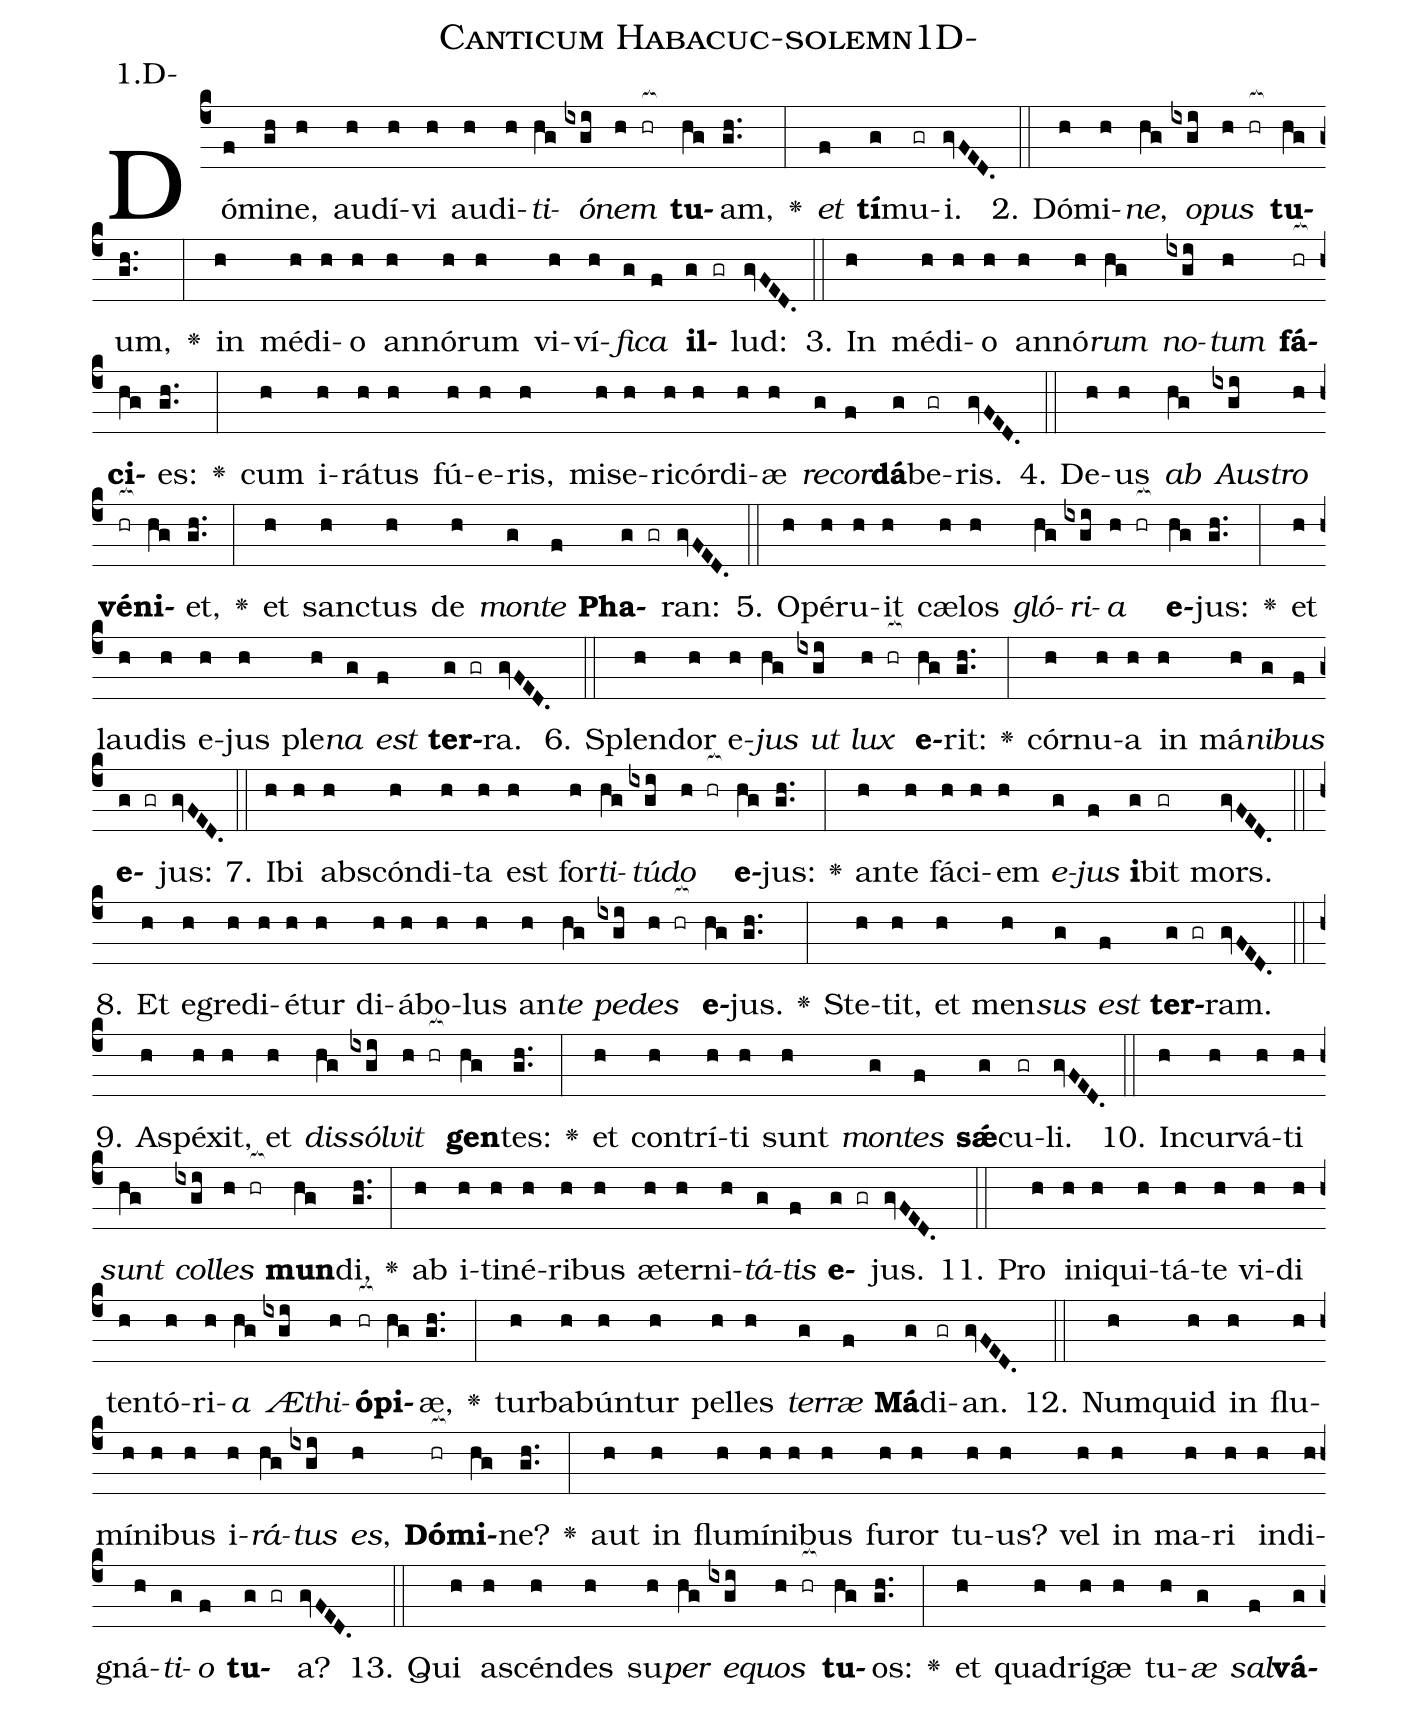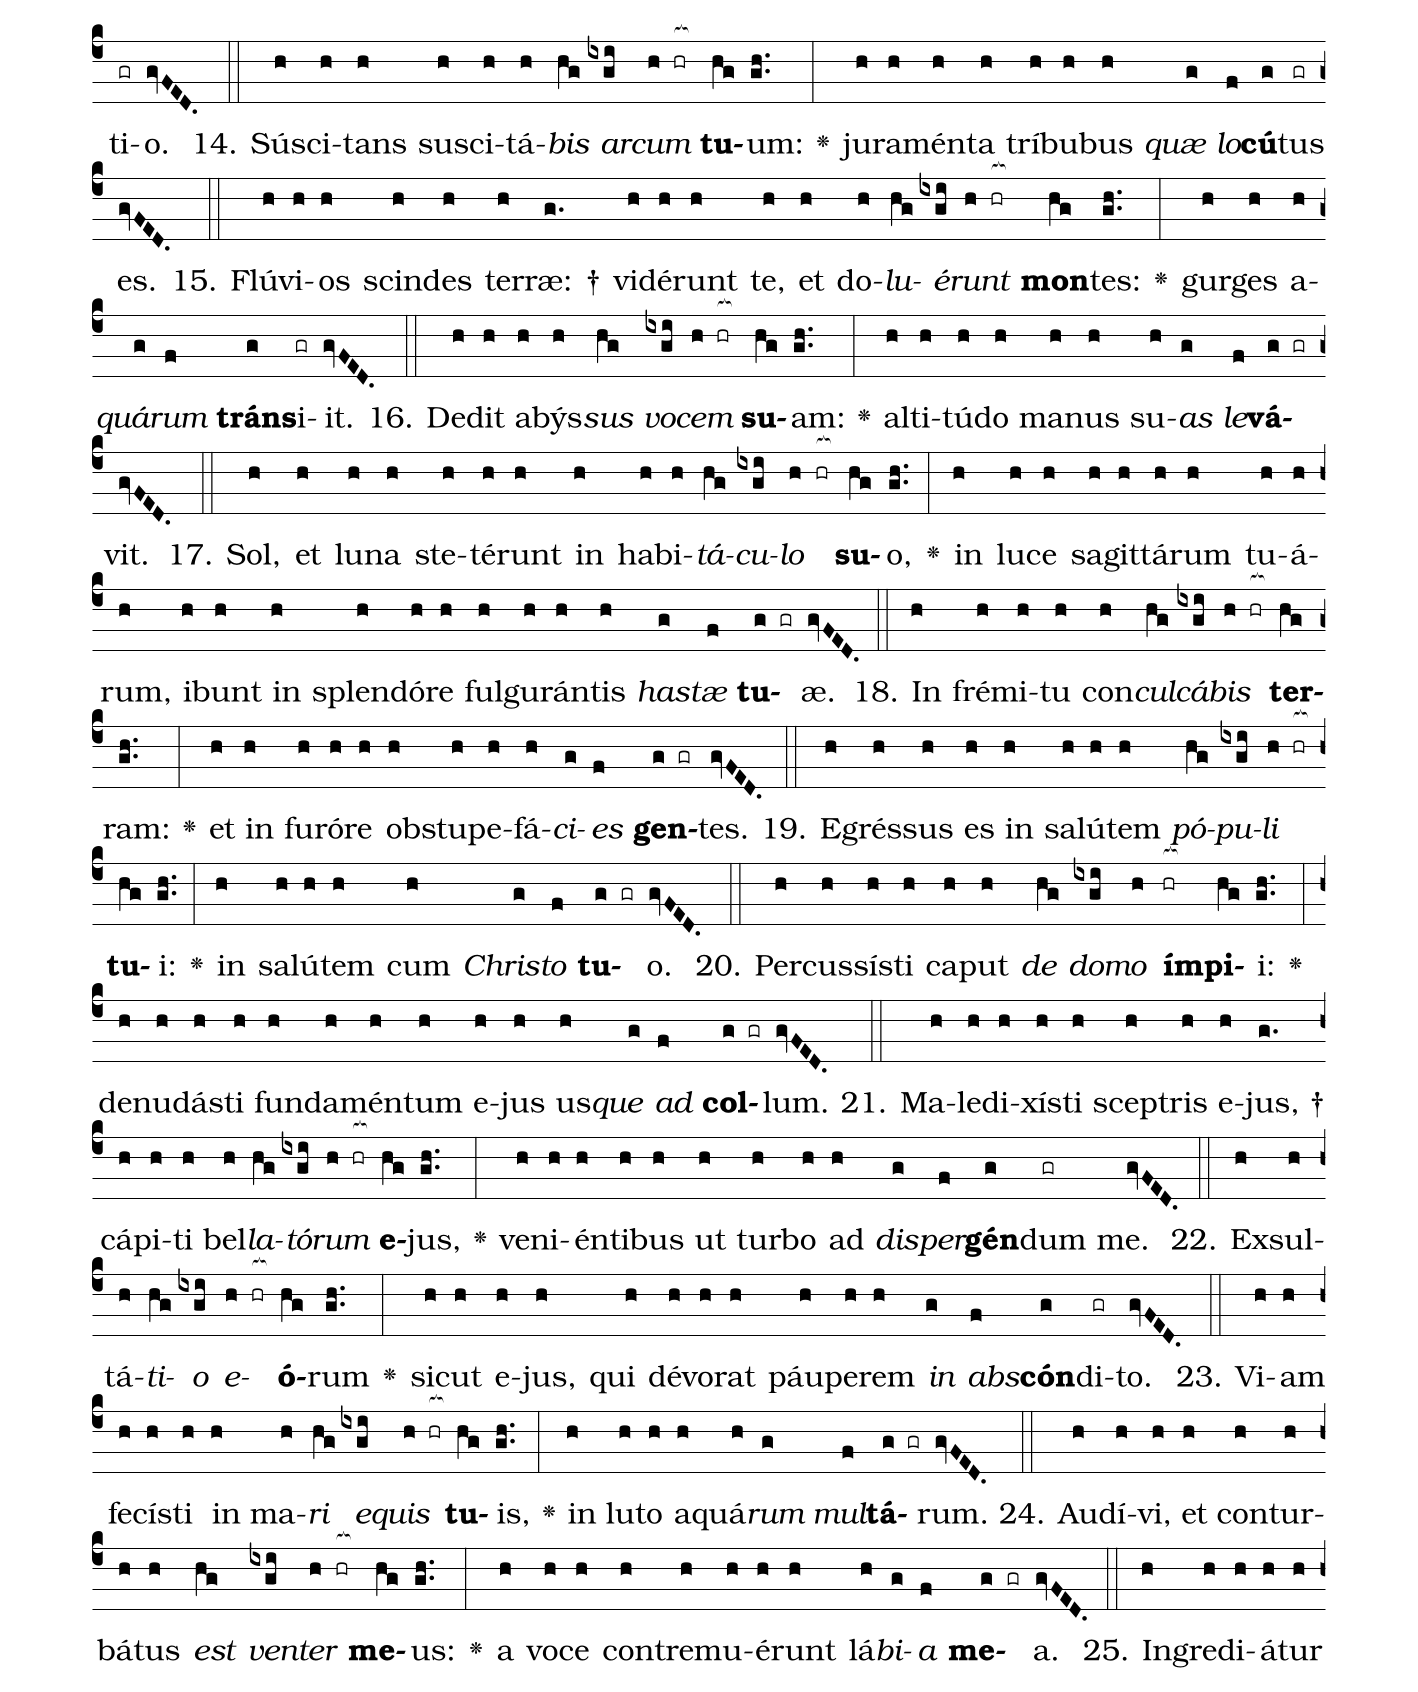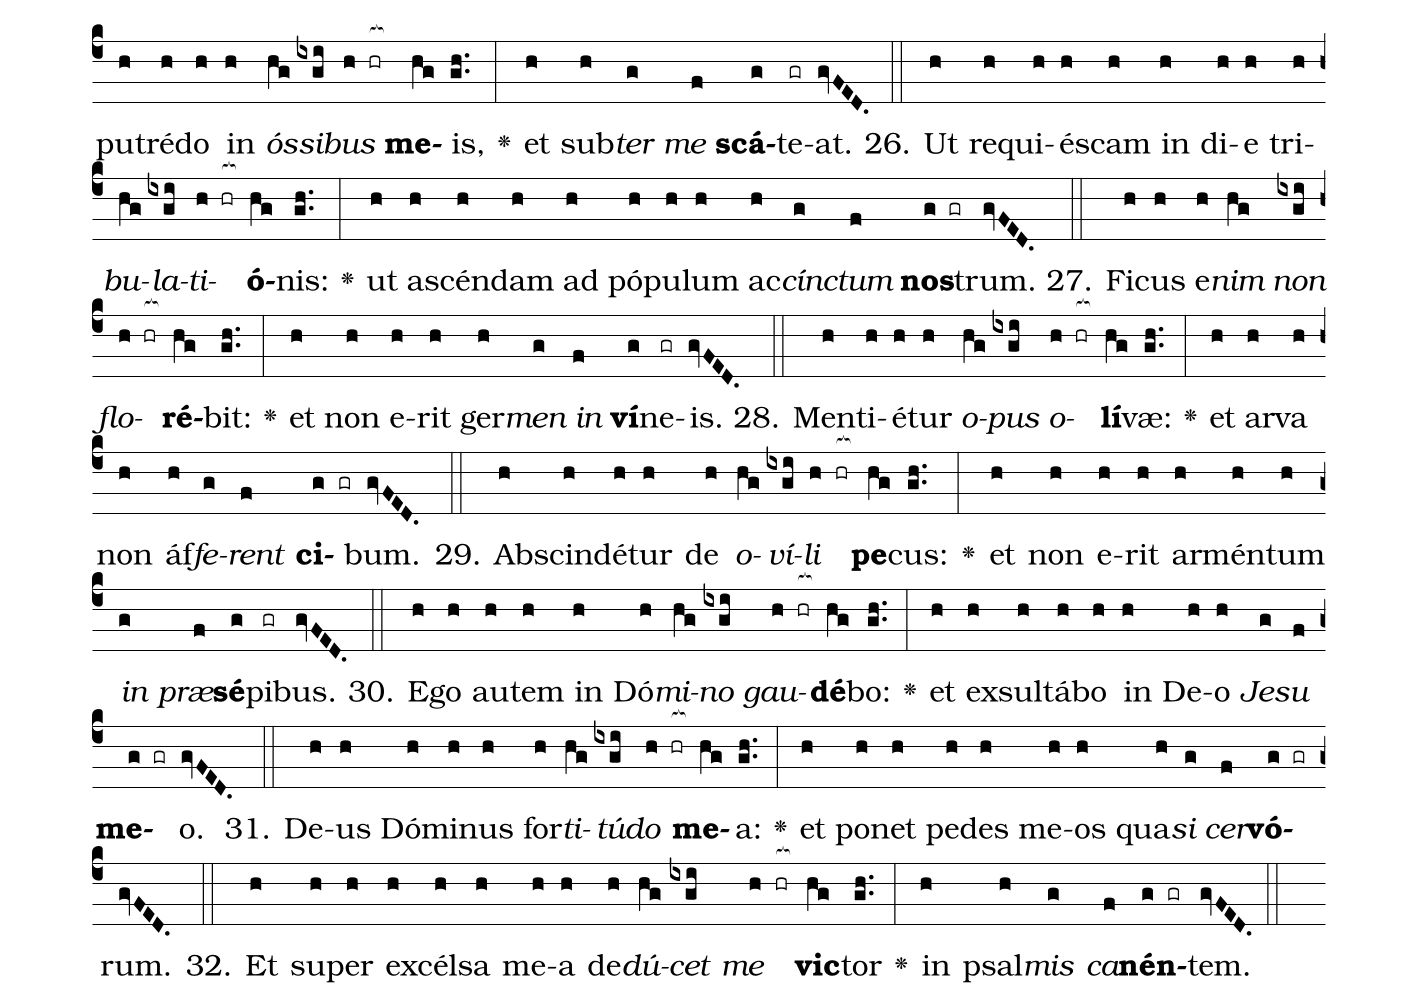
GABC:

name: Canticum Habacuc-solemn1D-;
annotation: 1.D-;
%%
(c4)Dó(f)mi(gh)ne,(h) au(h)dí(h)vi(h) au(h)di(h)<i>ti</i>(hg)<i>ó</i>(ixgi)<i>nem</i>(h hr[ocb:1{]) <b>tu</b>(hg[ocb:0}])am,(gh..) <v>\greheightstar</v>(:) <i>et</i>(f) <b>tí</b>(g)mu(gr)i.(gvFED.) (::)
2. Dó(h)mi(h)<i>ne</i>,(hg) <i>o</i>(ixgi)<i>pus</i>(h hr[ocb:1{]) <b>tu</b>(hg[ocb:0}])um,(gh..) <v>\greheightstar</v>(:) in(h) mé(h)di(h)o(h) an(h)nó(h)rum(h) vi(h)ví(h)<i>fi</i>(g)<i>ca</i>(f) <b>il</b>(g gr)lud:(gvFED.) (::)
3. In(h) mé(h)di(h)o(h) an(h)nó(h)<i>rum</i>(hg) <i>no</i>(ixgi)<i>tum</i>(h) <b>fá</b>(hr[ocb:1{])<b>ci</b>(hg[ocb:0}])es:(gh..) <v>\greheightstar</v>(:) cum(h) i(h)rá(h)tus(h) fú(h)e(h)ris,(h) mi(h)se(h)ri(h)cór(h)di(h)æ(h) <i>re</i>(g)<i>cor</i>(f)<b>dá</b>(g)be(gr)ris.(gvFED.) (::)
4. De(h)us(h) <i>ab</i>(hg) <i>Aus</i>(ixgi)<i>tro</i>(h) <b>vé</b>(hr[ocb:1{])<b>ni</b>(hg[ocb:0}])et,(gh..) <v>\greheightstar</v>(:) et(h) sanc(h)tus(h) de(h) <i>mon</i>(g)<i>te</i>(f) <b>Pha</b>(g gr)ran:(gvFED.) (::)
5. O(h)pé(h)ru(h)it(h) cæ(h)los(h) <i>gló</i>(hg)<i>ri</i>(ixgi)<i>a</i>(h hr[ocb:1{]) <b>e</b>(hg[ocb:0}])jus:(gh..) <v>\greheightstar</v>(:) et(h) lau(h)dis(h) e(h)jus(h) ple(h)<i>na</i>(g) <i>est</i>(f) <b>ter</b>(g gr)ra.(gvFED.) (::)
6. Splen(h)dor(h) e(h)<i>jus</i>(hg) <i>ut</i>(ixgi) <i>lux</i>(h hr[ocb:1{]) <b>e</b>(hg[ocb:0}])rit:(gh..) <v>\greheightstar</v>(:) cór(h)nu(h)a(h) in(h) má(h)<i>ni</i>(g)<i>bus</i>(f) <b>e</b>(g gr)jus:(gvFED.) (::)
7. I(h)bi(h) abs(h)cón(h)di(h)ta(h) est(h) for(h)<i>ti</i>(hg)<i>tú</i>(ixgi)<i>do</i>(h hr[ocb:1{]) <b>e</b>(hg[ocb:0}])jus:(gh..) <v>\greheightstar</v>(:) an(h)te(h) fá(h)ci(h)em(h) <i>e</i>(g)<i>jus</i>(f) <b>i</b>(g)bit(gr) mors.(gvFED.) (::)
8. Et(h) e(h)gre(h)di(h)é(h)tur(h) di(h)á(h)bo(h)lus(h) an(h)<i>te</i>(hg) <i>pe</i>(ixgi)<i>des</i>(h hr[ocb:1{]) <b>e</b>(hg[ocb:0}])jus.(gh..) <v>\greheightstar</v>(:) Ste(h)tit,(h) et(h) men(h)<i>sus</i>(g) <i>est</i>(f) <b>ter</b>(g gr)ram.(gvFED.) (::)
9. A(h)spé(h)xit,(h) et(h) <i>dis</i>(hg)<i>sól</i>(ixgi)<i>vit</i>(h hr[ocb:1{]) <b>gen</b>(hg[ocb:0}])tes:(gh..) <v>\greheightstar</v>(:) et(h) con(h)trí(h)ti(h) sunt(h) <i>mon</i>(g)<i>tes</i>(f) <b>sǽ</b>(g)cu(gr)li.(gvFED.) (::)
10. In(h)cur(h)vá(h)ti(h) <i>sunt</i>(hg) <i>col</i>(ixgi)<i>les</i>(h hr[ocb:1{]) <b>mun</b>(hg[ocb:0}])di,(gh..) <v>\greheightstar</v>(:) ab(h) i(h)ti(h)né(h)ri(h)bus(h) æ(h)ter(h)ni(h)<i>tá</i>(g)<i>tis</i>(f) <b>e</b>(g gr)jus.(gvFED.) (::)
11. Pro(h) in(h)i(h)qui(h)tá(h)te(h) vi(h)di(h) ten(h)tó(h)ri(h)<i>a</i>(hg) <i>Æ</i>(ixgi)<i>thi</i>(h)<b>ó</b>(hr[ocb:1{])<b>pi</b>(hg[ocb:0}])æ,(gh..) <v>\greheightstar</v>(:) tur(h)ba(h)bún(h)tur(h) pel(h)les(h) <i>ter</i>(g)<i>ræ</i>(f) <b>Má</b>(g)di(gr)an.(gvFED.) (::)
12. Num(h)quid(h) in(h) flu(h)mí(h)ni(h)bus(h) i(h)<i>rá</i>(hg)<i>tus</i>(ixgi) <i>es</i>,(h) <b>Dó</b>(hr[ocb:1{])<b>mi</b>(hg[ocb:0}])ne?(gh..) <v>\greheightstar</v>(:) aut(h) in(h) flu(h)mí(h)ni(h)bus(h) fu(h)ror(h) tu(h)us?(h) vel(h) in(h) ma(h)ri(h) in(h)di(h)gná(h)<i>ti</i>(g)<i>o</i>(f) <b>tu</b>(g gr)a?(gvFED.) (::)
13. Qui(h) a(h)scén(h)des(h) su(h)<i>per</i>(hg) <i>e</i>(ixgi)<i>quos</i>(h hr[ocb:1{]) <b>tu</b>(hg[ocb:0}])os:(gh..) <v>\greheightstar</v>(:) et(h) qua(h)drí(h)gæ(h) tu(h)<i>æ</i>(g) <i>sal</i>(f)<b>vá</b>(g)ti(gr)o.(gvFED.) (::)
14. Sú(h)sci(h)tans(h) su(h)sci(h)tá(h)<i>bis</i>(hg) <i>ar</i>(ixgi)<i>cum</i>(h hr[ocb:1{]) <b>tu</b>(hg[ocb:0}])um:(gh..) <v>\greheightstar</v>(:) ju(h)ra(h)mén(h)ta(h) trí(h)bu(h)bus(h) <i>quæ</i>(g) <i>lo</i>(f)<b>cú</b>(g)tus(gr) es.(gvFED.) (::)
15. Flú(h)vi(h)os(h) scin(h)des(h) ter(h)ræ: †(g.) vi(h)dé(h)runt(h) te,(h) et(h) do(h)<i>lu</i>(hg)<i>é</i>(ixgi)<i>runt</i>(h hr[ocb:1{]) <b>mon</b>(hg[ocb:0}])tes:(gh..) <v>\greheightstar</v>(:) gur(h)ges(h) a(h)<i>quá</i>(g)<i>rum</i>(f) <b>tráns</b>(g)i(gr)it.(gvFED.) (::)
16. De(h)dit(h) a(h)býs(h)<i>sus</i>(hg) <i>vo</i>(ixgi)<i>cem</i>(h hr[ocb:1{]) <b>su</b>(hg[ocb:0}])am:(gh..) <v>\greheightstar</v>(:) al(h)ti(h)tú(h)do(h) ma(h)nus(h) su(h)<i>as</i>(g) <i>le</i>(f)<b>vá</b>(g gr)vit.(gvFED.) (::)
17. Sol,(h) et(h) lu(h)na(h) ste(h)té(h)runt(h) in(h) ha(h)bi(h)<i>tá</i>(hg)<i>cu</i>(ixgi)<i>lo</i>(h hr[ocb:1{]) <b>su</b>(hg[ocb:0}])o,(gh..) <v>\greheightstar</v>(:) in(h) lu(h)ce(h) sa(h)git(h)tá(h)rum(h) tu(h)á(h)rum,(h) i(h)bunt(h) in(h) splen(h)dó(h)re(h) ful(h)gu(h)rán(h)tis(h) <i>has</i>(g)<i>tæ</i>(f) <b>tu</b>(g gr)æ.(gvFED.) (::)
18. In(h) fré(h)mi(h)tu(h) con(h)<i>cul</i>(hg)<i>cá</i>(ixgi)<i>bis</i>(h hr[ocb:1{]) <b>ter</b>(hg[ocb:0}])ram:(gh..) <v>\greheightstar</v>(:) et(h) in(h) fu(h)ró(h)re(h) ob(h)stu(h)pe(h)fá(h)<i>ci</i>(g)<i>es</i>(f) <b>gen</b>(g gr)tes.(gvFED.) (::)
19. E(h)grés(h)sus(h) es(h) in(h) sa(h)lú(h)tem(h) <i>pó</i>(hg)<i>pu</i>(ixgi)<i>li</i>(h hr[ocb:1{]) <b>tu</b>(hg[ocb:0}])i:(gh..) <v>\greheightstar</v>(:) in(h) sa(h)lú(h)tem(h) cum(h) <i>Chris</i>(g)<i>to</i>(f) <b>tu</b>(g gr)o.(gvFED.) (::)
20. Per(h)cus(h)sís(h)ti(h) ca(h)put(h) <i>de</i>(hg) <i>do</i>(ixgi)<i>mo</i>(h) <b>ím</b>(hr[ocb:1{])<b>pi</b>(hg[ocb:0}])i:(gh..) <v>\greheightstar</v>(:) de(h)nu(h)dás(h)ti(h) fun(h)da(h)mén(h)tum(h) e(h)jus(h) us(h)<i>que</i>(g) <i>ad</i>(f) <b>col</b>(g gr)lum.(gvFED.) (::)
21. Ma(h)le(h)di(h)xís(h)ti(h) scep(h)tris(h) e(h)jus, †(g.) cá(h)pi(h)ti(h) bel(h)<i>la</i>(hg)<i>tó</i>(ixgi)<i>rum</i>(h hr[ocb:1{]) <b>e</b>(hg[ocb:0}])jus,(gh..) <v>\greheightstar</v>(:) ve(h)ni(h)én(h)ti(h)bus(h) ut(h) tur(h)bo(h) ad(h) <i>di</i>(g)<i>sper</i>(f)<b>gén</b>(g)dum(gr) me.(gvFED.) (::)
22. Ex(h)sul(h)tá(h)<i>ti</i>(hg)<i>o</i>(ixgi) <i>e</i>(h hr[ocb:1{])<b>ó</b>(hg[ocb:0}])rum(gh..) <v>\greheightstar</v>(:) sic(h)ut(h) e(h)jus,(h) qui(h) dé(h)vo(h)rat(h) páu(h)pe(h)rem(h) <i>in</i>(g) <i>abs</i>(f)<b>cón</b>(g)di(gr)to.(gvFED.) (::)
23. Vi(h)am(h) fe(h)cís(h)ti(h) in(h) ma(h)<i>ri</i>(hg) <i>e</i>(ixgi)<i>quis</i>(h hr[ocb:1{]) <b>tu</b>(hg[ocb:0}])is,(gh..) <v>\greheightstar</v>(:) in(h) lu(h)to(h) a(h)quá(h)<i>rum</i>(g) <i>mul</i>(f)<b>tá</b>(g gr)rum.(gvFED.) (::)
24. Au(h)dí(h)vi,(h) et(h) con(h)tur(h)bá(h)tus(h) <i>est</i>(hg) <i>ven</i>(ixgi)<i>ter</i>(h hr[ocb:1{]) <b>me</b>(hg[ocb:0}])us:(gh..) <v>\greheightstar</v>(:) a(h) vo(h)ce(h) con(h)tre(h)mu(h)é(h)runt(h) lá(h)<i>bi</i>(g)<i>a</i>(f) <b>me</b>(g gr)a.(gvFED.) (::)
25. In(h)gre(h)di(h)á(h)tur(h) pu(h)tré(h)do(h) in(h) <i>ós</i>(hg)<i>si</i>(ixgi)<i>bus</i>(h hr[ocb:1{]) <b>me</b>(hg[ocb:0}])is,(gh..) <v>\greheightstar</v>(:) et(h) sub(h)<i>ter</i>(g) <i>me</i>(f) <b>scá</b>(g)te(gr)at.(gvFED.) (::)
26. Ut(h) re(h)qui(h)és(h)cam(h) in(h) di(h)e(h) tri(h)<i>bu</i>(hg)<i>la</i>(ixgi)<i>ti</i>(h hr[ocb:1{])<b>ó</b>(hg[ocb:0}])nis:(gh..) <v>\greheightstar</v>(:) ut(h) a(h)scén(h)dam(h) ad(h) pó(h)pu(h)lum(h) ac(h)<i>cínc</i>(g)<i>tum</i>(f) <b>nos</b>(g gr)trum.(gvFED.) (::)
27. Fi(h)cus(h) e(h)<i>nim</i>(hg) <i>non</i>(ixgi) <i>flo</i>(h hr[ocb:1{])<b>ré</b>(hg[ocb:0}])bit:(gh..) <v>\greheightstar</v>(:) et(h) non(h) e(h)rit(h) ger(h)<i>men</i>(g) <i>in</i>(f) <b>ví</b>(g)ne(gr)is.(gvFED.) (::)
28. Men(h)ti(h)é(h)tur(h) <i>o</i>(hg)<i>pus</i>(ixgi) <i>o</i>(h hr[ocb:1{])<b>lí</b>(hg[ocb:0}])væ:(gh..) <v>\greheightstar</v>(:) et(h) ar(h)va(h) non(h) áf(h)<i>fe</i>(g)<i>rent</i>(f) <b>ci</b>(g gr)bum.(gvFED.) (::)
29. Ab(h)scin(h)dé(h)tur(h) de(h) <i>o</i>(hg)<i>ví</i>(ixgi)<i>li</i>(h hr[ocb:1{]) <b>pe</b>(hg[ocb:0}])cus:(gh..) <v>\greheightstar</v>(:) et(h) non(h) e(h)rit(h) ar(h)mén(h)tum(h) <i>in</i>(g) <i>præ</i>(f)<b>sé</b>(g)pi(gr)bus.(gvFED.) (::)
30. E(h)go(h) au(h)tem(h) in(h) Dó(h)<i>mi</i>(hg)<i>no</i>(ixgi) <i>gau</i>(h hr[ocb:1{])<b>dé</b>(hg[ocb:0}])bo:(gh..) <v>\greheightstar</v>(:) et(h) ex(h)sul(h)tá(h)bo(h) in(h) De(h)o(h) <i>Je</i>(g)<i>su</i>(f) <b>me</b>(g gr)o.(gvFED.) (::)
31. De(h)us(h) Dó(h)mi(h)nus(h) for(h)<i>ti</i>(hg)<i>tú</i>(ixgi)<i>do</i>(h hr[ocb:1{]) <b>me</b>(hg[ocb:0}])a:(gh..) <v>\greheightstar</v>(:) et(h) po(h)net(h) pe(h)des(h) me(h)os(h) qua(h)<i>si</i>(g) <i>cer</i>(f)<b>vó</b>(g gr)rum.(gvFED.) (::)
32. Et(h) su(h)per(h) ex(h)cél(h)sa(h) me(h)a(h) de(h)<i>dú</i>(hg)<i>cet</i>(ixgi) <i>me</i>(h hr[ocb:1{]) <b>vic</b>(hg[ocb:0}])tor(gh..) <v>\greheightstar</v>(:) in(h) psal(h)<i>mis</i>(g) <i>ca</i>(f)<b>nén</b>(g gr)tem.(gvFED.) (::)
